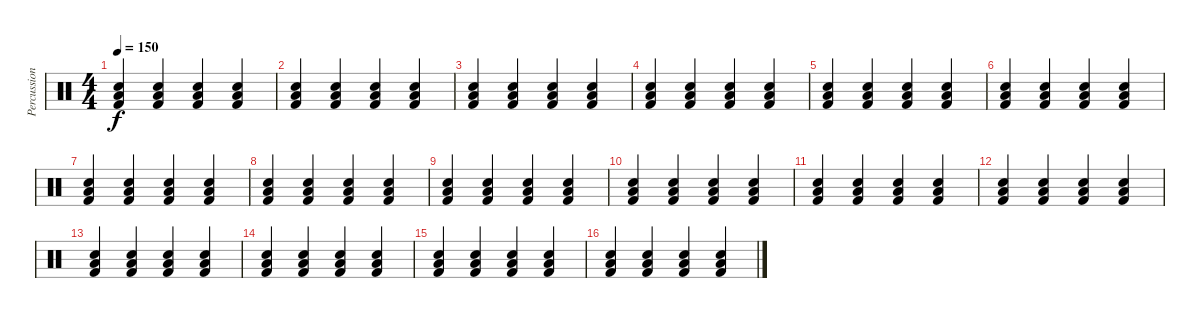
\track ("Percussion" "Percussion") {instrument percussion}
\staff {score}
\articulation defaults
\ts (4 4)
\tempo 150
\clef neutral
\ks c
("Low Tom (hit)" "Electric Snare (hit)" "Kick (hit) 2").4{dy f} ("Low Tom (hit)" "Electric Snare (hit)" "Kick (hit) 2").4 ("Low Tom (hit)" "Electric Snare (hit)" "Kick (hit) 2").4 ("Low Tom (hit)" "Electric Snare (hit)" "Kick (hit) 2").4 |
("Low Tom (hit)" "Electric Snare (hit)" "Kick (hit) 2").4 ("Low Tom (hit)" "Electric Snare (hit)" "Kick (hit) 2").4 ("Low Tom (hit)" "Electric Snare (hit)" "Kick (hit) 2").4 ("Low Tom (hit)" "Electric Snare (hit)" "Kick (hit) 2").4 |
("Low Tom (hit)" "Electric Snare (hit)" "Kick (hit) 2").4 ("Low Tom (hit)" "Electric Snare (hit)" "Kick (hit) 2").4 ("Low Tom (hit)" "Electric Snare (hit)" "Kick (hit) 2").4 ("Low Tom (hit)" "Electric Snare (hit)" "Kick (hit) 2").4 |
("Low Tom (hit)" "Electric Snare (hit)" "Kick (hit) 2").4 ("Low Tom (hit)" "Electric Snare (hit)" "Kick (hit) 2").4 ("Low Tom (hit)" "Electric Snare (hit)" "Kick (hit) 2").4 ("Low Tom (hit)" "Electric Snare (hit)" "Kick (hit) 2").4 |
("Low Tom (hit)" "Electric Snare (hit)" "Kick (hit) 2").4 ("Low Tom (hit)" "Electric Snare (hit)" "Kick (hit) 2").4 ("Low Tom (hit)" "Electric Snare (hit)" "Kick (hit) 2").4 ("Low Tom (hit)" "Electric Snare (hit)" "Kick (hit) 2").4 |
("Low Tom (hit)" "Electric Snare (hit)" "Kick (hit) 2").4 ("Low Tom (hit)" "Electric Snare (hit)" "Kick (hit) 2").4 ("Low Tom (hit)" "Electric Snare (hit)" "Kick (hit) 2").4 ("Low Tom (hit)" "Electric Snare (hit)" "Kick (hit) 2").4 |
("Low Tom (hit)" "Electric Snare (hit)" "Kick (hit) 2").4 ("Low Tom (hit)" "Electric Snare (hit)" "Kick (hit) 2").4 ("Low Tom (hit)" "Electric Snare (hit)" "Kick (hit) 2").4 ("Low Tom (hit)" "Electric Snare (hit)" "Kick (hit) 2").4 |
("Low Tom (hit)" "Electric Snare (hit)" "Kick (hit) 2").4 ("Low Tom (hit)" "Electric Snare (hit)" "Kick (hit) 2").4 ("Low Tom (hit)" "Electric Snare (hit)" "Kick (hit) 2").4 ("Low Tom (hit)" "Electric Snare (hit)" "Kick (hit) 2").4 |
("Low Tom (hit)" "Electric Snare (hit)" "Kick (hit) 2").4 ("Low Tom (hit)" "Electric Snare (hit)" "Kick (hit) 2").4 ("Low Tom (hit)" "Electric Snare (hit)" "Kick (hit) 2").4 ("Low Tom (hit)" "Electric Snare (hit)" "Kick (hit) 2").4 |
("Low Tom (hit)" "Electric Snare (hit)" "Kick (hit) 2").4 ("Low Tom (hit)" "Electric Snare (hit)" "Kick (hit) 2").4 ("Low Tom (hit)" "Electric Snare (hit)" "Kick (hit) 2").4 ("Low Tom (hit)" "Electric Snare (hit)" "Kick (hit) 2").4 |
("Low Tom (hit)" "Electric Snare (hit)" "Kick (hit) 2").4 ("Low Tom (hit)" "Electric Snare (hit)" "Kick (hit) 2").4 ("Low Tom (hit)" "Electric Snare (hit)" "Kick (hit) 2").4 ("Low Tom (hit)" "Electric Snare (hit)" "Kick (hit) 2").4 |
("Low Tom (hit)" "Electric Snare (hit)" "Kick (hit) 2").4 ("Low Tom (hit)" "Electric Snare (hit)" "Kick (hit) 2").4 ("Low Tom (hit)" "Electric Snare (hit)" "Kick (hit) 2").4 ("Low Tom (hit)" "Electric Snare (hit)" "Kick (hit) 2").4 |
("Low Tom (hit)" "Electric Snare (hit)" "Kick (hit) 2").4 ("Low Tom (hit)" "Electric Snare (hit)" "Kick (hit) 2").4 ("Low Tom (hit)" "Electric Snare (hit)" "Kick (hit) 2").4 ("Low Tom (hit)" "Electric Snare (hit)" "Kick (hit) 2").4 |
("Low Tom (hit)" "Electric Snare (hit)" "Kick (hit) 2").4 ("Low Tom (hit)" "Electric Snare (hit)" "Kick (hit) 2").4 ("Low Tom (hit)" "Electric Snare (hit)" "Kick (hit) 2").4 ("Low Tom (hit)" "Electric Snare (hit)" "Kick (hit) 2").4 |
("Low Tom (hit)" "Electric Snare (hit)" "Kick (hit) 2").4 ("Low Tom (hit)" "Electric Snare (hit)" "Kick (hit) 2").4 ("Low Tom (hit)" "Electric Snare (hit)" "Kick (hit) 2").4 ("Low Tom (hit)" "Electric Snare (hit)" "Kick (hit) 2").4 |
("Low Tom (hit)" "Electric Snare (hit)" "Kick (hit) 2").4 ("Low Tom (hit)" "Electric Snare (hit)" "Kick (hit) 2").4 ("Low Tom (hit)" "Electric Snare (hit)" "Kick (hit) 2").4 ("Low Tom (hit)" "Electric Snare (hit)" "Kick (hit) 2").4
